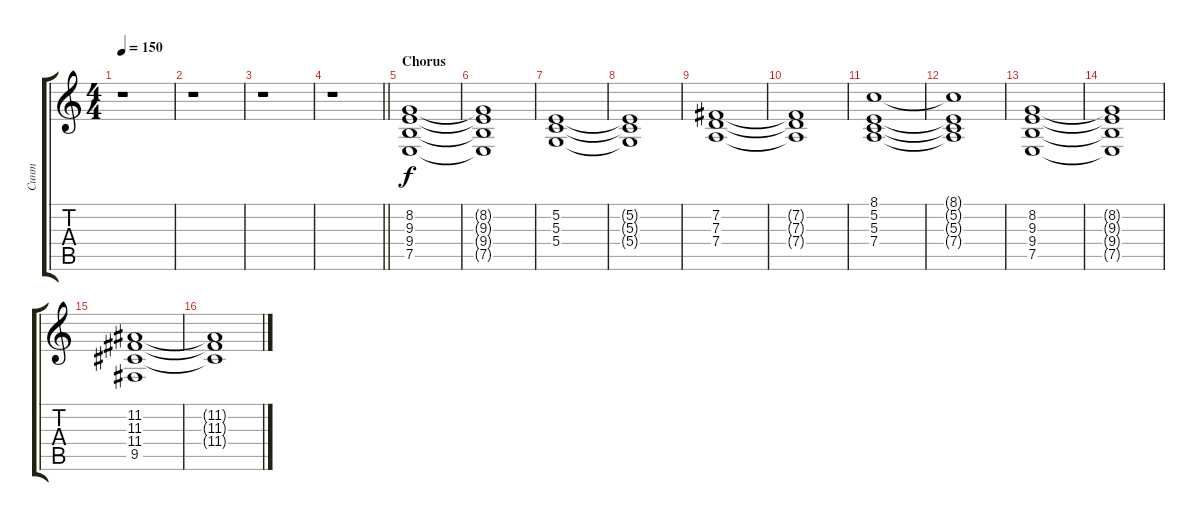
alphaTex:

\track ("Синт" "Синт") {instrument violin}
\staff {score tabs}
\tuning (E4 B3 G3 D3 A2 E2) {hide}
\ts (4 4)
\tempo 150
\clef g2
\ks c
r.1{dy f} |
r.1 |
r.1 |
\barLineRight lightlight
r.1 |
\section ("" "Chorus")
(8.2 9.3 9.4 7.5).1 |
(8.2{t} 9.3{t} 9.4{t} 7.5{t}).1 |
(5.2 5.3 5.4).1 |
(5.2{t} 5.3{t} 5.4{t}).1 |
(7.2 7.3 7.4).1 |
(7.2{t} 7.3{t} 7.4{t}).1 |
(8.1 5.2 5.3 7.4).1 |
(8.1{t} 5.2{t} 5.3{t} 7.4{t}).1 |
(8.2 9.3 9.4 7.5).1 |
(8.2{t} 9.3{t} 9.4{t} 7.5{t}).1 |
(11.2 11.3 11.4 9.5).1 |
(11.2{t} 11.3{t} 11.4{t}).1
